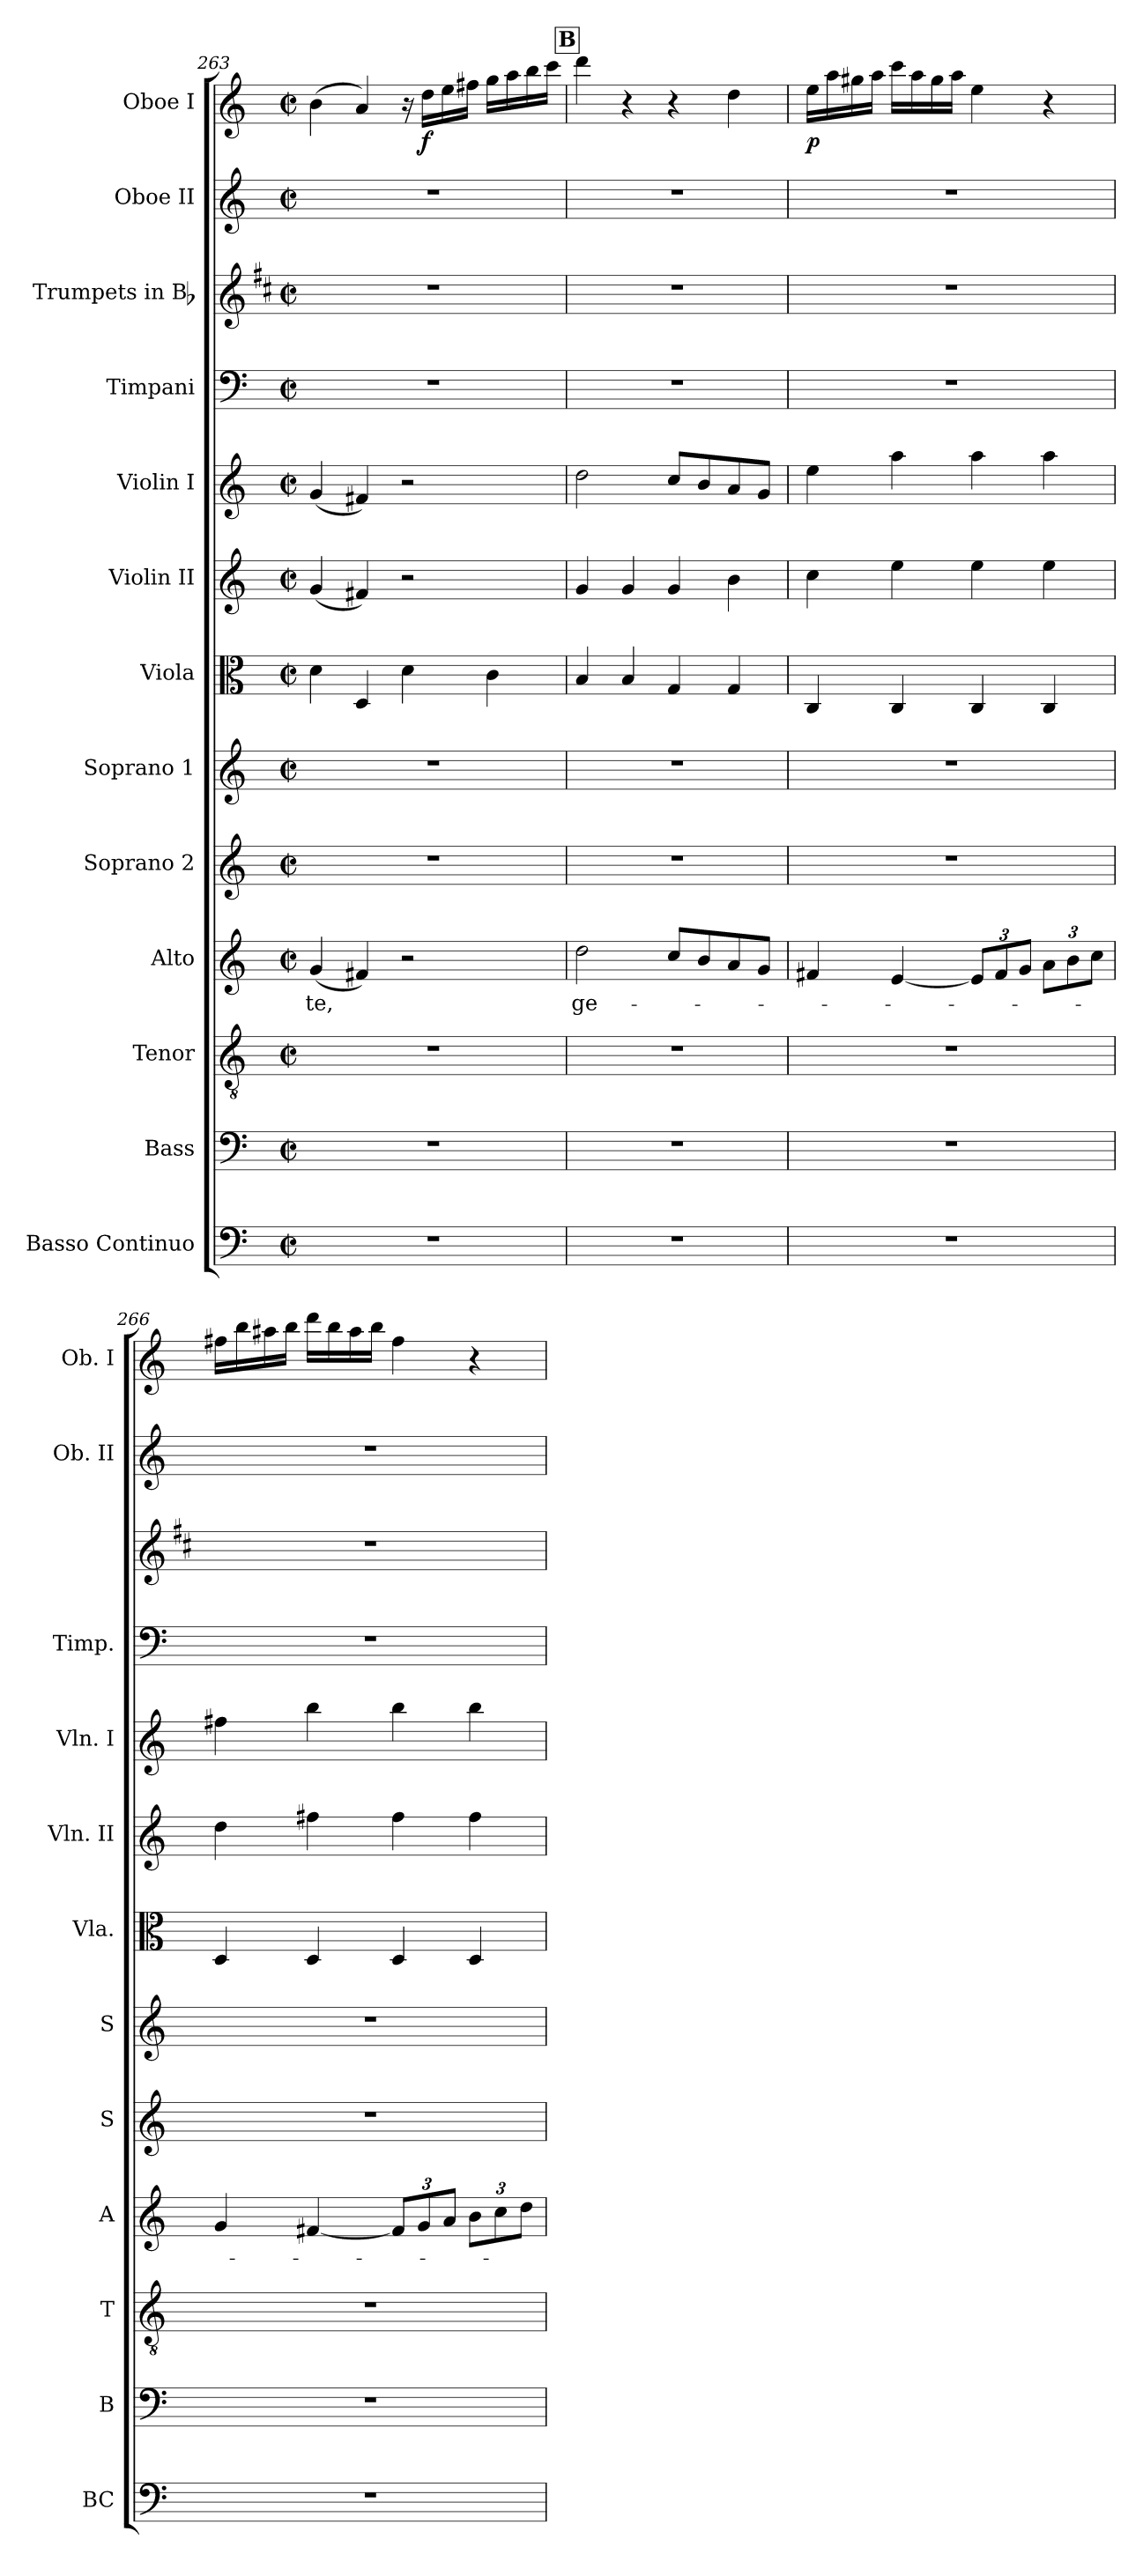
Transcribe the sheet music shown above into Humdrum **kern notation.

**kern	**kern	**kern	**kern	**text	**kern	**kern	**kern	**kern	**kern	**kern	**kern	**kern	**kern	**dynam
*part13	*part12	*part11	*part10	*part10	*part9	*part8	*part7	*part6	*part5	*part4	*part3	*part2	*part1	*part1
*staff13	*staff12	*staff11	*staff10	*staff10	*staff9	*staff8	*staff7	*staff6	*staff5	*staff4	*staff3	*staff2	*staff1	*staff1
*I"Basso Continuo	*I"Bass	*I"Tenor	*I"Alto	*	*I"Soprano 2	*I"Soprano 1	*I"Viola	*I"Violin II	*I"Violin I	*I"Timpani	*I"Trumpets in Bb	*I"Oboe II	*I"Oboe I	*
*I'BC	*I'B	*I'T	*I'A	*	*I'S	*I'S	*I'Vla.	*I'Vln. II	*I'Vln. I	*I'Timp.	*	*I'Ob. II	*I'Ob. I	*
*clefF4	*clefF4	*clefGv2	*clefG2	*	*clefG2	*clefG2	*clefC3	*clefG2	*clefG2	*clefF4	*clefG2	*clefG2	*clefG2	*
*	*	*	*	*	*	*	*	*	*	*	*ITrd1c2	*	*	*
*k[]	*k[]	*k[]	*k[]	*	*k[]	*k[]	*k[]	*k[]	*k[]	*k[]	*k[]	*k[]	*k[]	*
*C:	*C:	*C:	*C:	*	*C:	*C:	*C:	*C:	*C:	*C:	*C:	*C:	*C:	*
*M2/2	*M2/2	*M2/2	*M2/2	*	*M2/2	*M2/2	*M2/2	*M2/2	*M2/2	*M2/2	*M2/2	*M2/2	*M2/2	*
*met(c|)	*met(c|)	*met(c|)	*met(c|)	*	*met(c|)	*met(c|)	*met(c|)	*met(c|)	*met(c|)	*met(c|)	*met(c|)	*met(c|)	*met(c|)	*
=263	=263	=263	=263	=263	=263	=263	=263	=263	=263	=263	=263	=263	=263	=263
!	!	!	!	!LO:LY:b	!	!	!	!	!	!	!	!	!	!
1r	1r	1r	(<4g/	te,	1r	1r	4d\	(<4g/	(<4g/	1r	1r	1r	(4b\	.
.	.	.	4f#X/)	.	.	.	4D/	4f#X/)	4f#X/)	.	.	.	4a/)	.
.	.	.	2r	.	.	.	4d\	2r	2r	.	.	.	16r	.
!	!	!	!	!	!	!	!	!	!	!	!	!	!	!LO:DY:b
.	.	.	.	.	.	.	.	.	.	.	.	.	16dd\LL	f
.	.	.	.	.	.	.	.	.	.	.	.	.	16ee\	.
.	.	.	.	.	.	.	.	.	.	.	.	.	16ff#X\JJ	.
.	.	.	.	.	.	.	4c\	.	.	.	.	.	16gg\LL	.
.	.	.	.	.	.	.	.	.	.	.	.	.	16aa\	.
.	.	.	.	.	.	.	.	.	.	.	.	.	16bb\	.
.	.	.	.	.	.	.	.	.	.	.	.	.	16ccc\JJ	.
!!LO:LB:g=z
!!LO:REH:place=s1:a:B:fs=14:t=B
=264	=264	=264	=264	=264	=264	=264	=264	=264	=264	=264	=264	=264	=264	=264
!	!	!	!	!LO:LY:b	!	!	!	!	!	!	!	!	!	!
1r	1r	1r	2dd\	ge-	1r	1r	4B/	4g/	2dd\	1r	1r	1r	4ddd\	.
.	.	.	.	.	.	.	4B/	4g/	.	.	.	.	4r	.
.	.	.	8cc/L	.	.	.	4G/	4g/	8cc/L	.	.	.	4r	.
.	.	.	8b/	.	.	.	.	.	8b/	.	.	.	.	.
.	.	.	8a/	.	.	.	4G/	4b\	8a/	.	.	.	4dd\	.
.	.	.	8g/J	.	.	.	.	.	8g/J	.	.	.	.	.
=265	=265	=265	=265	=265	=265	=265	=265	=265	=265	=265	=265	=265	=265	=265
!	!	!	!	!	!	!	!	!	!	!	!	!	!	!LO:DY:b
1r	1r	1r	4f#X/	.	1r	1r	4C/	4cc\	4ee\	1r	1r	1r	16ee\LL	p
.	.	.	.	.	.	.	.	.	.	.	.	.	16aa\	.
.	.	.	.	.	.	.	.	.	.	.	.	.	16gg#X\	.
.	.	.	.	.	.	.	.	.	.	.	.	.	16aa\JJ	.
.	.	.	[4e/	.	.	.	4C/	4ee\	4aa\	.	.	.	16ccc\LL	.
.	.	.	.	.	.	.	.	.	.	.	.	.	16aa\	.
.	.	.	.	.	.	.	.	.	.	.	.	.	16gg#\	.
.	.	.	.	.	.	.	.	.	.	.	.	.	16aa\JJ	.
.	.	.	12e/L]	.	.	.	4C/	4ee\	4aa\	.	.	.	4ee\	.
.	.	.	12f#/	.	.	.	.	.	.	.	.	.	.	.
.	.	.	12g/J	.	.	.	.	.	.	.	.	.	.	.
.	.	.	12a\L	.	.	.	4C/	4ee\	4aa\	.	.	.	4r	.
.	.	.	12b\	.	.	.	.	.	.	.	.	.	.	.
.	.	.	12cc\J	.	.	.	.	.	.	.	.	.	.	.
=266	=266	=266	=266	=266	=266	=266	=266	=266	=266	=266	=266	=266	=266	=266
1r	1r	1r	4g/	.	1r	1r	4D/	4dd\	4ff#X\	1r	1r	1r	16ff#X\LL	.
.	.	.	.	.	.	.	.	.	.	.	.	.	16bb\	.
.	.	.	.	.	.	.	.	.	.	.	.	.	16aa#X\	.
.	.	.	.	.	.	.	.	.	.	.	.	.	16bb\JJ	.
.	.	.	[4f#X/	.	.	.	4D/	4ff#X\	4bb\	.	.	.	16ddd\LL	.
.	.	.	.	.	.	.	.	.	.	.	.	.	16bb\	.
.	.	.	.	.	.	.	.	.	.	.	.	.	16aa#\	.
.	.	.	.	.	.	.	.	.	.	.	.	.	16bb\JJ	.
.	.	.	12f#/L]	.	.	.	4D/	4ff#\	4bb\	.	.	.	4ff#\	.
.	.	.	12g/	.	.	.	.	.	.	.	.	.	.	.
.	.	.	12a/J	.	.	.	.	.	.	.	.	.	.	.
.	.	.	12b\L	.	.	.	4D/	4ff#\	4bb\	.	.	.	4r	.
.	.	.	12cc\	.	.	.	.	.	.	.	.	.	.	.
.	.	.	12dd\J	.	.	.	.	.	.	.	.	.	.	.
=	=	=	=	=	=	=	=	=	=	=	=	=	=	=
*-	*-	*-	*-	*-	*-	*-	*-	*-	*-	*-	*-	*-	*-	*-
